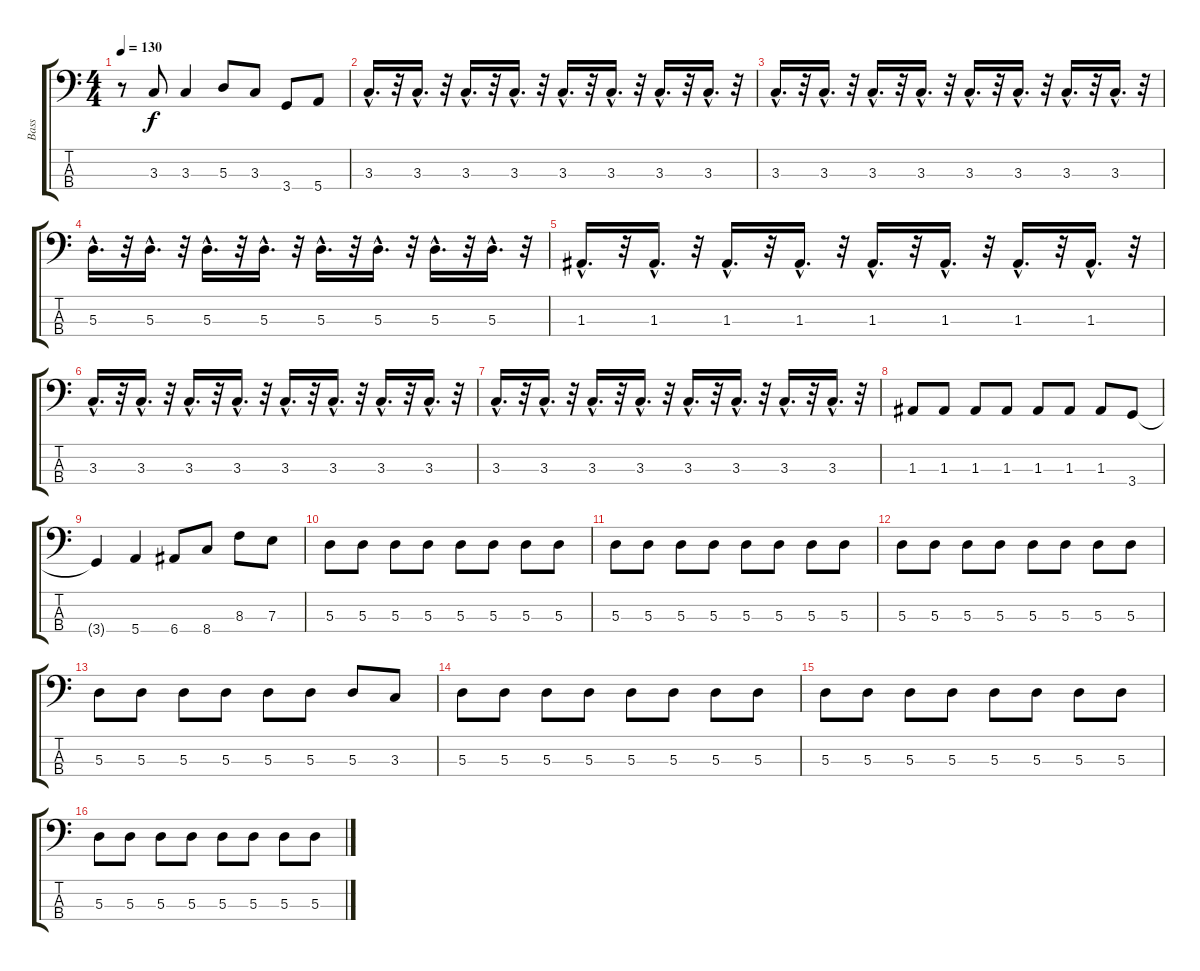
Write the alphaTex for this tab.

\track ("Bass" "Bass") {instrument electricbassfinger}
\staff {score tabs}
\tuning (G2 D2 A1 E1) {hide}
\ts (4 4)
\tempo 130
\clef f4
\ks c
r.8{dy f} 3.3.8 3.3.4 5.3.8 3.3.8 3.4.8 5.4.8 |
3.3{hac}.16{d} r.32 3.3{hac}.16{d} r.32 3.3{hac}.16{d} r.32 3.3{hac}.16{d} r.32 3.3{hac}.16{d} r.32 3.3{hac}.16{d} r.32 3.3{hac}.16{d} r.32 3.3{hac}.16{d} r.32 |
3.3{hac}.16{d} r.32 3.3{hac}.16{d} r.32 3.3{hac}.16{d} r.32 3.3{hac}.16{d} r.32 3.3{hac}.16{d} r.32 3.3{hac}.16{d} r.32 3.3{hac}.16{d} r.32 3.3{hac}.16{d} r.32 |
5.3{hac}.16{d} r.32 5.3{hac}.16{d} r.32 5.3{hac}.16{d} r.32 5.3{hac}.16{d} r.32 5.3{hac}.16{d} r.32 5.3{hac}.16{d} r.32 5.3{hac}.16{d} r.32 5.3{hac}.16{d} r.32 |
1.3{hac}.16{d} r.32 1.3{hac}.16{d} r.32 1.3{hac}.16{d} r.32 1.3{hac}.16{d} r.32 1.3{hac}.16{d} r.32 1.3{hac}.16{d} r.32 1.3{hac}.16{d} r.32 1.3{hac}.16{d} r.32 |
3.3{hac}.16{d} r.32 3.3{hac}.16{d} r.32 3.3{hac}.16{d} r.32 3.3{hac}.16{d} r.32 3.3{hac}.16{d} r.32 3.3{hac}.16{d} r.32 3.3{hac}.16{d} r.32 3.3{hac}.16{d} r.32 |
3.3{hac}.16{d} r.32 3.3{hac}.16{d} r.32 3.3{hac}.16{d} r.32 3.3{hac}.16{d} r.32 3.3{hac}.16{d} r.32 3.3{hac}.16{d} r.32 3.3{hac}.16{d} r.32 3.3{hac}.16{d} r.32 |
1.3.8 1.3.8 1.3.8 1.3.8 1.3.8 1.3.8 1.3.8 3.4.8 |
3.4{t}.4 5.4.4 6.4.8 8.4.8 8.3.8 7.3.8 |
5.3.8 5.3.8 5.3.8 5.3.8 5.3.8 5.3.8 5.3.8 5.3.8 |
5.3.8 5.3.8 5.3.8 5.3.8 5.3.8 5.3.8 5.3.8 5.3.8 |
5.3.8 5.3.8 5.3.8 5.3.8 5.3.8 5.3.8 5.3.8 5.3.8 |
5.3.8 5.3.8 5.3.8 5.3.8 5.3.8 5.3.8 5.3.8 3.3.8 |
5.3.8 5.3.8 5.3.8 5.3.8 5.3.8 5.3.8 5.3.8 5.3.8 |
5.3.8 5.3.8 5.3.8 5.3.8 5.3.8 5.3.8 5.3.8 5.3.8 |
5.3.8 5.3.8 5.3.8 5.3.8 5.3.8 5.3.8 5.3.8 5.3.8
